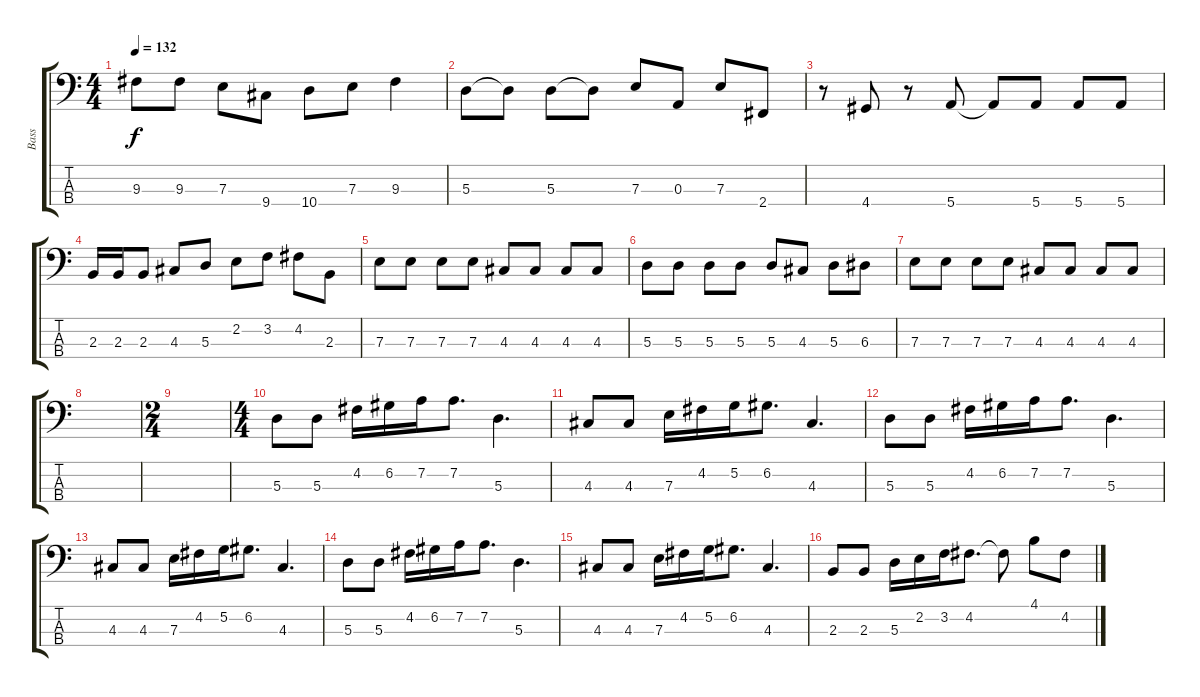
\track ("Bass" "Bass") {instrument electricbassfinger}
\staff {score tabs}
\tuning (G2 D2 A1 E1) {hide}
\ts (4 4)
\tempo 132
\clef f4
\ks c
9.3.8{dy f} 9.3.8 7.3.8 9.4.8 10.4.8 7.3.8 9.3.4 |
5.3.8 5.3{t}.8 5.3.8 5.3{t}.8 7.3.8 0.3.8 7.3.8 2.4.8 |
r.8 4.4.8 r.8 5.4.8 5.4{t}.8 5.4.8 5.4.8 5.4.8 |
2.3.16 2.3.16 2.3.8 4.3.8 5.3.8 2.2.8 3.2.8 4.2.8 2.3.8 |
7.3.8 7.3.8 7.3.8 7.3.8 4.3.8 4.3.8 4.3.8 4.3.8 |
5.3.8 5.3.8 5.3.8 5.3.8 5.3.8 4.3.8 5.3.8 6.3.8 |
7.3.8 7.3.8 7.3.8 7.3.8 4.3.8 4.3.8 4.3.8 4.3.8 |
|
\ts (2 4)
|
\ts (4 4)
5.3.8 5.3.8 4.2.16 6.2.16 7.2.16 7.2.8{d} 5.3.4{d} |
4.3.8 4.3.8 7.3.16 4.2.16 5.2.16 6.2.8{d} 4.3.4{d} |
5.3.8 5.3.8 4.2.16 6.2.16 7.2.16 7.2.8{d} 5.3.4{d} |
4.3.8 4.3.8 7.3.16 4.2.16 5.2.16 6.2.8{d} 4.3.4{d} |
5.3.8 5.3.8 4.2.16 6.2.16 7.2.16 7.2.8{d} 5.3.4{d} |
4.3.8 4.3.8 7.3.16 4.2.16 5.2.16 6.2.8{d} 4.3.4{d} |
2.3.8 2.3.8 5.3.16 2.2.16 3.2.16 4.2.8{d} 4.2{t}.8 4.1.8 4.2.8
